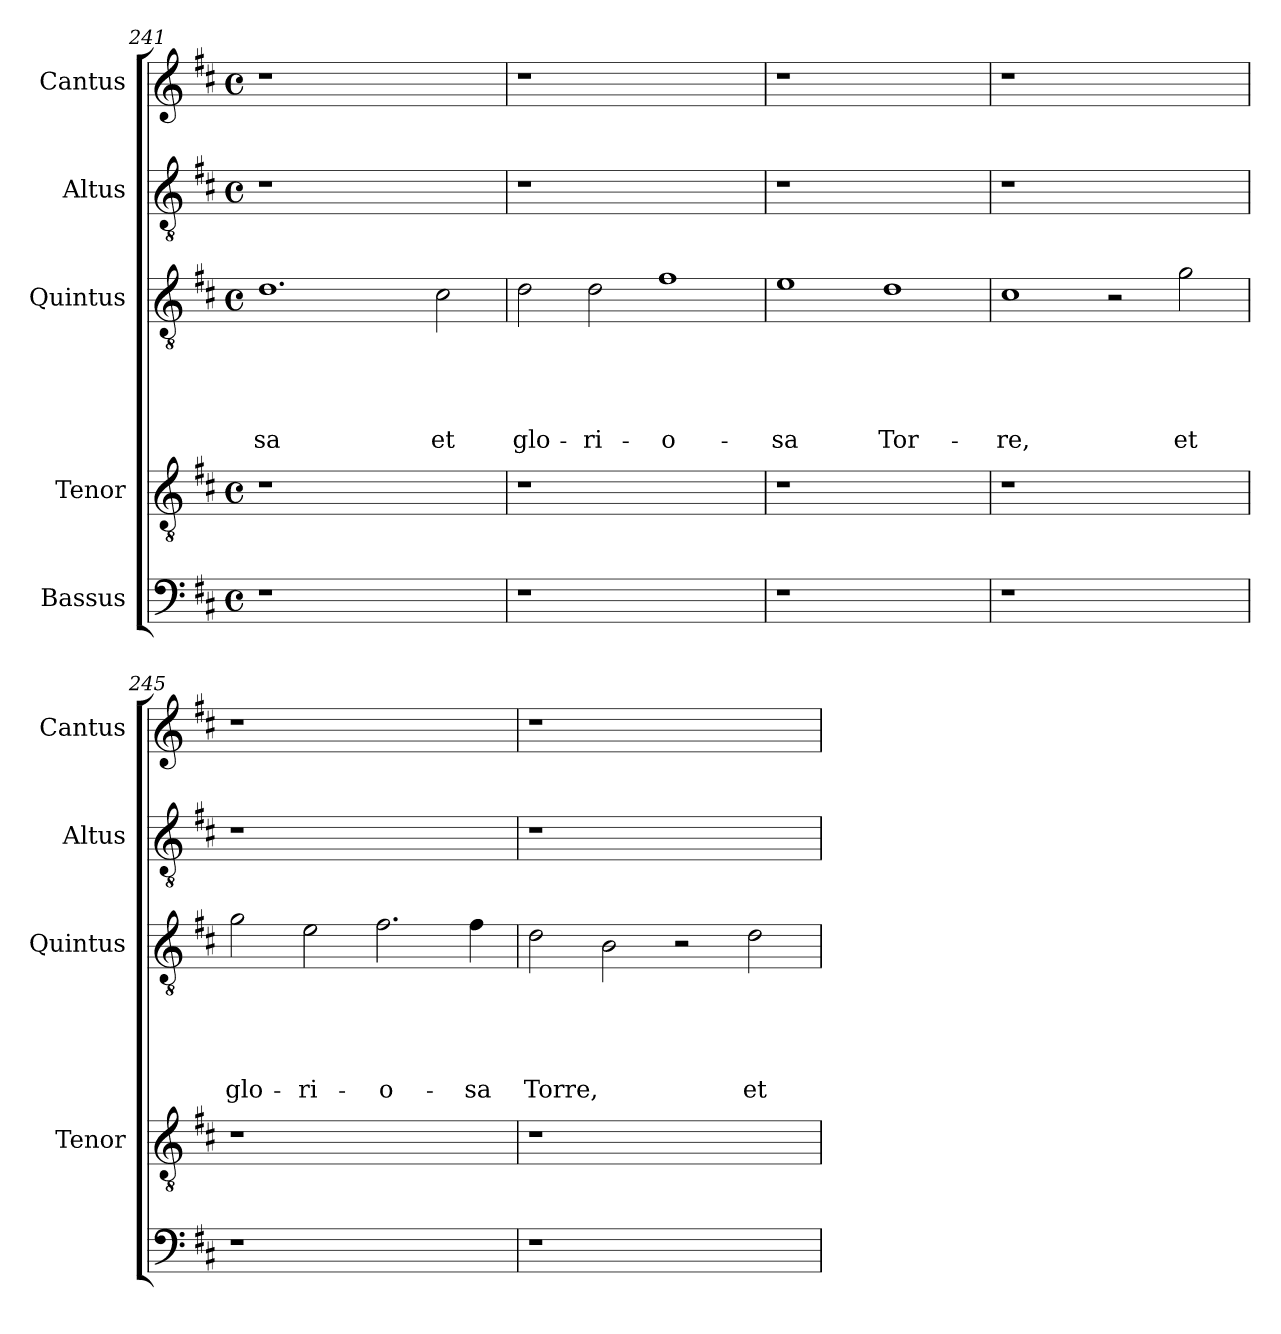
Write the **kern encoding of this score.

**kern	**kern	**kern	**text	**text	**text	**text	**text	**kern	**kern
*part5	*part4	*part3	*part3	*part3	*part3	*part3	*part3	*part2	*part1
*staff5	*staff4	*staff3	*staff3	*staff3	*staff3	*staff3	*staff3	*staff2	*staff1
*I"Bassus	*I"Tenor	*I"Quintus	*	*	*	*	*	*I"Altus	*I"Cantus
*	*I'Tenor	*I'Quintus	*	*	*	*	*	*I'Altus	*I'Cantus
*clefF4	*clefGv2	*clefGv2	*	*	*	*	*	*clefGv2	*clefG2
*k[f#c#]	*k[f#c#]	*k[f#c#]	*	*	*	*	*	*k[f#c#]	*k[f#c#]
*D:	*D:	*D:	*	*	*	*	*	*D:	*D:
*M4/4	*M4/4	*M4/4	*	*	*	*	*	*M4/4	*M4/4
*met(c)	*met(c)	*met(c)	*	*	*	*	*	*met(c)	*met(c)
=241	=241	=241	=241	=241	=241	=241	=241	=241	=241
!	!	!	!	!	!	!	!LO:LY:b	!	!
1r	1r	1.d	.	.	.	.	-sa	1r	1r
1ryy	1ryy	.	.	.	.	.	.	1ryy	1ryy
!	!	!	!	!	!	!	!LO:LY:b	!	!
.	.	2c#\	.	.	.	.	et	.	.
=242	=242	=242	=242	=242	=242	=242	=242	=242	=242
!	!	!	!	!	!	!	!LO:LY:b	!	!
1r	1r	2d\	.	.	.	.	glo-	1r	1r
!	!	!	!	!	!	!	!LO:LY:b	!	!
.	.	2d\	.	.	.	.	-ri-	.	.
!	!	!	!	!	!	!	!LO:LY:b	!	!
1ryy	1ryy	1f#	.	.	.	.	-o-	1ryy	1ryy
=243	=243	=243	=243	=243	=243	=243	=243	=243	=243
!	!	!	!	!	!	!	!LO:LY:b	!	!
1r	1r	1e	.	.	.	.	-sa	1r	1r
!	!	!	!	!	!	!	!LO:LY:b	!	!
1ryy	1ryy	1d	.	.	.	.	Tor-	1ryy	1ryy
=244	=244	=244	=244	=244	=244	=244	=244	=244	=244
!	!	!	!	!	!	!	!LO:LY:b	!	!
1r	1r	1c#	.	.	.	.	-re,	1r	1r
1ryy	1ryy	2r	.	.	.	.	.	1ryy	1ryy
!	!	!	!	!	!	!	!LO:LY:b	!	!
.	.	2g\	.	.	.	.	et	.	.
=245	=245	=245	=245	=245	=245	=245	=245	=245	=245
!	!	!	!	!	!	!	!LO:LY:b	!	!
1r	1r	2g\	.	.	.	.	glo-	1r	1r
!	!	!	!	!	!	!	!LO:LY:b	!	!
.	.	2e\	.	.	.	.	-ri-	.	.
!	!	!	!	!	!	!	!LO:LY:b	!	!
1ryy	1ryy	2.f#\	.	.	.	.	-o-	1ryy	1ryy
!	!	!	!	!	!	!	!LO:LY:b	!	!
.	.	4f#\	.	.	.	.	-sa	.	.
!!LO:LB:g=z
=246	=246	=246	=246	=246	=246	=246	=246	=246	=246
!	!	!	!	!	!	!	!LO:LY:b	!	!
1r	1r	2d\	.	.	.	.	Torre,	1r	1r
.	.	2B\	.	.	.	.	.	.	.
1ryy	1ryy	2r	.	.	.	.	.	1ryy	1ryy
!	!	!	!	!	!	!	!LO:LY:b	!	!
.	.	2d\	.	.	.	.	et	.	.
=	=	=	=	=	=	=	=	=	=
*-	*-	*-	*-	*-	*-	*-	*-	*-	*-
